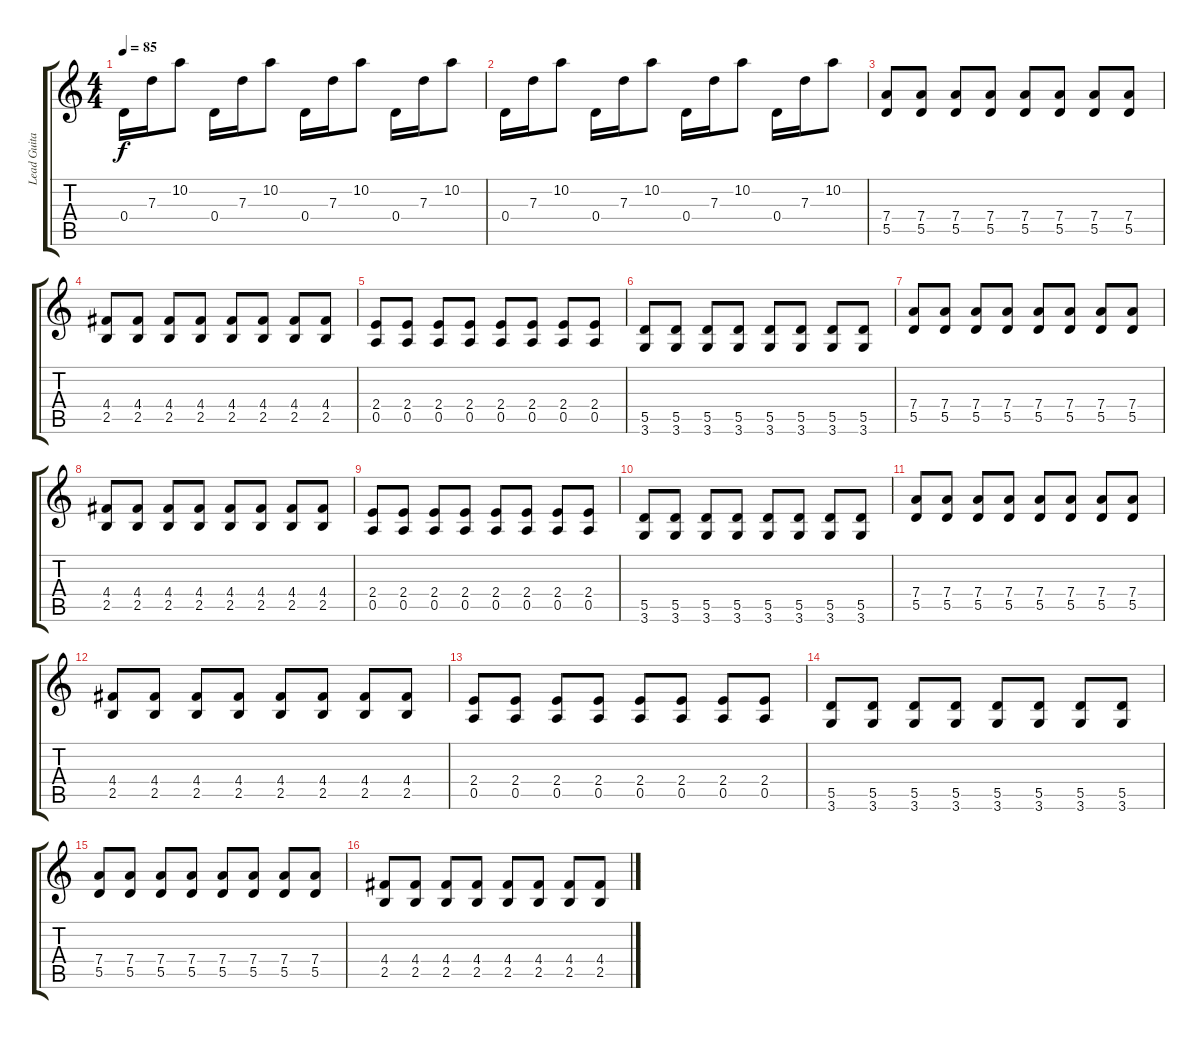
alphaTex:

\track ("Lead Guitar - Chris Miller" "Lead Guita") {instrument distortionguitar}
\staff {score tabs}
\tuning (E4 B3 G3 D3 A2 E2) {hide}
\ts (4 4)
\tempo 85
\clef g2
\ks c
0.4.16{dy f} 7.3.16 10.2.8 0.4.16 7.3.16 10.2.8 0.4.16 7.3.16 10.2.8 0.4.16 7.3.16 10.2.8 |
0.4.16 7.3.16 10.2.8 0.4.16 7.3.16 10.2.8 0.4.16 7.3.16 10.2.8 0.4.16 7.3.16 10.2.8 |
(7.4 5.5).8 (7.4 5.5).8 (7.4 5.5).8 (7.4 5.5).8 (7.4 5.5).8 (7.4 5.5).8 (7.4 5.5).8 (7.4 5.5).8 |
(4.4 2.5).8 (4.4 2.5).8 (4.4 2.5).8 (4.4 2.5).8 (4.4 2.5).8 (4.4 2.5).8 (4.4 2.5).8 (4.4 2.5).8 |
(2.4 0.5).8 (2.4 0.5).8 (2.4 0.5).8 (2.4 0.5).8 (2.4 0.5).8 (2.4 0.5).8 (2.4 0.5).8 (2.4 0.5).8 |
(5.5 3.6).8 (5.5 3.6).8 (5.5 3.6).8 (5.5 3.6).8 (5.5 3.6).8 (5.5 3.6).8 (5.5 3.6).8 (5.5 3.6).8 |
(7.4 5.5).8 (7.4 5.5).8 (7.4 5.5).8 (7.4 5.5).8 (7.4 5.5).8 (7.4 5.5).8 (7.4 5.5).8 (7.4 5.5).8 |
(4.4 2.5).8 (4.4 2.5).8 (4.4 2.5).8 (4.4 2.5).8 (4.4 2.5).8 (4.4 2.5).8 (4.4 2.5).8 (4.4 2.5).8 |
(2.4 0.5).8 (2.4 0.5).8 (2.4 0.5).8 (2.4 0.5).8 (2.4 0.5).8 (2.4 0.5).8 (2.4 0.5).8 (2.4 0.5).8 |
(5.5 3.6).8 (5.5 3.6).8 (5.5 3.6).8 (5.5 3.6).8 (5.5 3.6).8 (5.5 3.6).8 (5.5 3.6).8 (5.5 3.6).8 |
(7.4 5.5).8 (7.4 5.5).8 (7.4 5.5).8 (7.4 5.5).8 (7.4 5.5).8 (7.4 5.5).8 (7.4 5.5).8 (7.4 5.5).8 |
(4.4 2.5).8 (4.4 2.5).8 (4.4 2.5).8 (4.4 2.5).8 (4.4 2.5).8 (4.4 2.5).8 (4.4 2.5).8 (4.4 2.5).8 |
(2.4 0.5).8 (2.4 0.5).8 (2.4 0.5).8 (2.4 0.5).8 (2.4 0.5).8 (2.4 0.5).8 (2.4 0.5).8 (2.4 0.5).8 |
(5.5 3.6).8 (5.5 3.6).8 (5.5 3.6).8 (5.5 3.6).8 (5.5 3.6).8 (5.5 3.6).8 (5.5 3.6).8 (5.5 3.6).8 |
(7.4 5.5).8 (7.4 5.5).8 (7.4 5.5).8 (7.4 5.5).8 (7.4 5.5).8 (7.4 5.5).8 (7.4 5.5).8 (7.4 5.5).8 |
(4.4 2.5).8 (4.4 2.5).8 (4.4 2.5).8 (4.4 2.5).8 (4.4 2.5).8 (4.4 2.5).8 (4.4 2.5).8 (4.4 2.5).8
